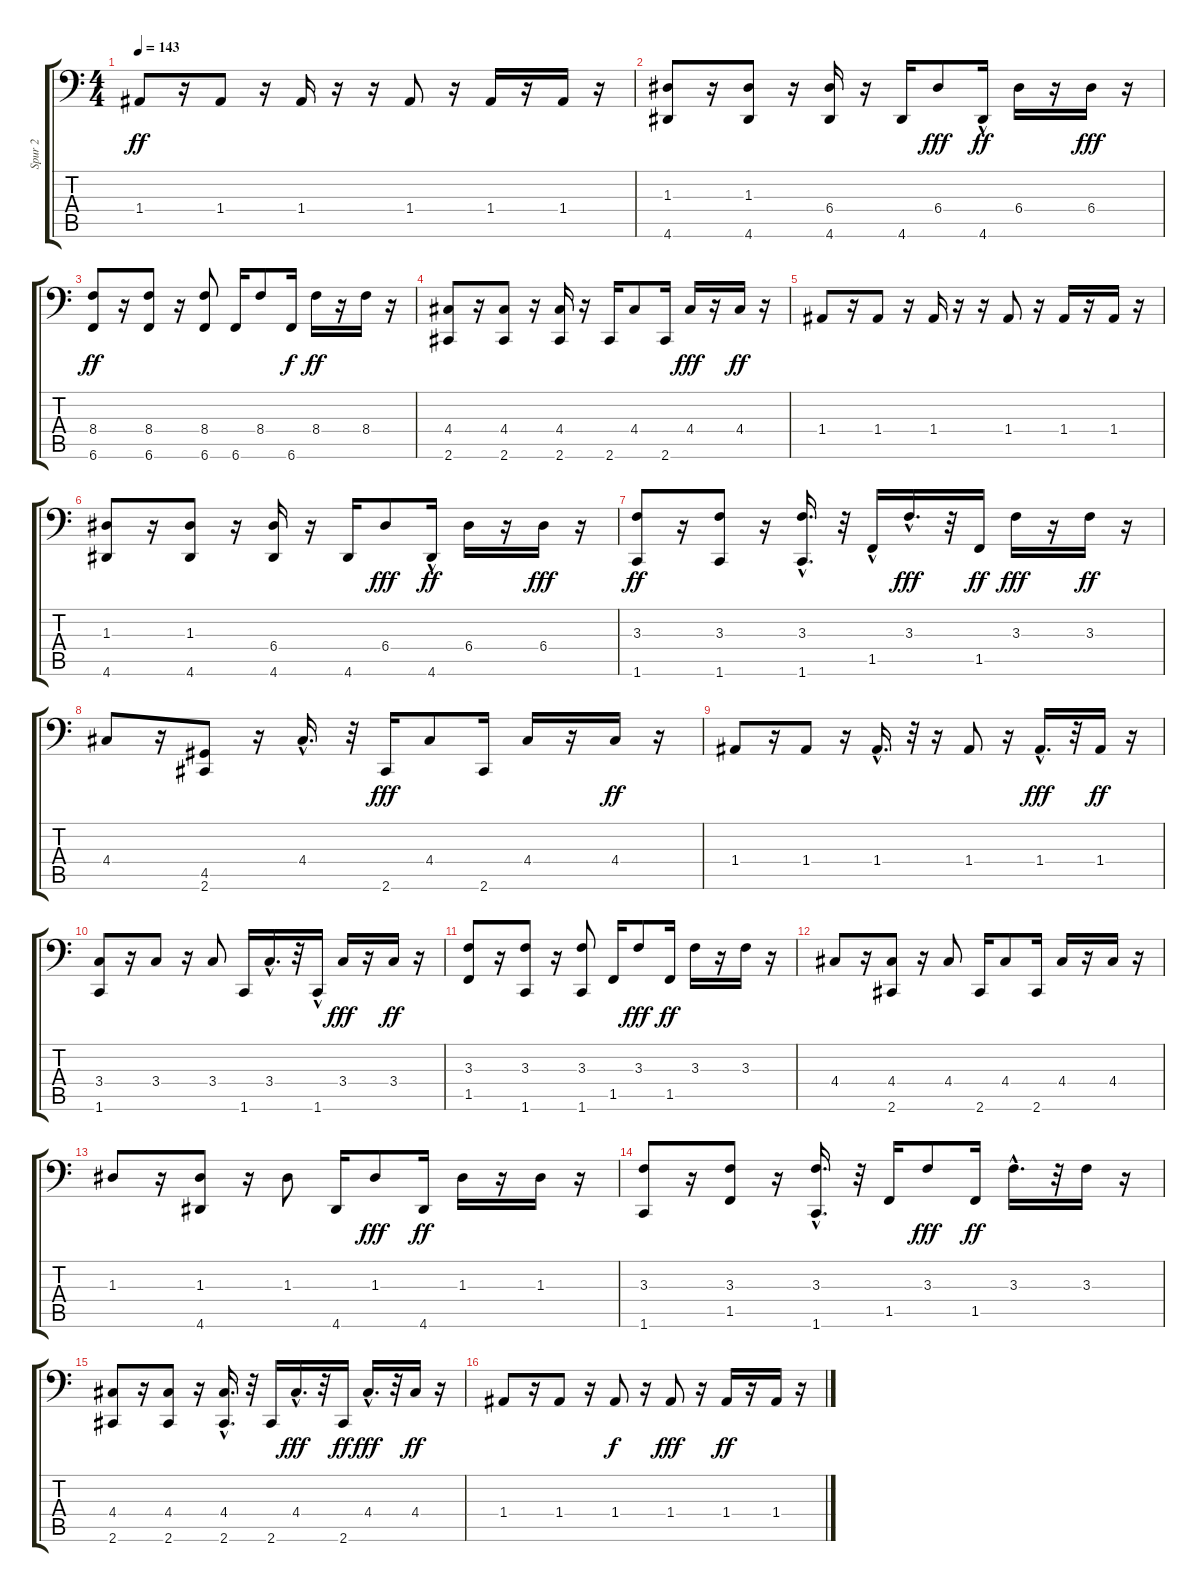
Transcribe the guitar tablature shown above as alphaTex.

\track ("Spur 2" "Spur 2") {instrument synthbass2}
\staff {score tabs}
\tuning (C3 G2 D2 A1 E1 B0) {hide}
\ts (4 4)
\tempo 143
\clef f4
\ks c
1.4.8{dy ff} r.16 1.4.8 r.16 1.4.16 r.16 r.16 1.4.8 r.16 1.4.16 r.16 1.4.16 r.16 |
(1.3 4.6).8 r.16 (1.3 4.6).8 r.16 (6.4 4.6).16 r.16 4.6.16 6.4.8{dy fff} 4.6{hac}.16{dy ff} 6.4.16 r.16 6.4.16{dy fff} r.16 |
(8.4 6.6).8{dy ff} r.16 (8.4 6.6).8 r.16 (8.4 6.6).8 6.6.16 8.4.8 6.6.16{dy f} 8.4.16{dy ff} r.16 8.4.16 r.16 |
(4.4 2.6).8 r.16 (4.4 2.6).8 r.16 (4.4 2.6).16 r.16 2.6.16 4.4.8 2.6.16 4.4.16{dy fff} r.16 4.4.16{dy ff} r.16 |
1.4.8 r.16 1.4.8 r.16 1.4.16 r.16 r.16 1.4.8 r.16 1.4.16 r.16 1.4.16 r.16 |
(1.3 4.6).8 r.16 (1.3 4.6).8 r.16 (6.4 4.6).16 r.16 4.6.16 6.4.8{dy fff} 4.6{hac}.16{dy ff} 6.4.16 r.16 6.4.16{dy fff} r.16 |
(3.3 1.6).8{dy ff} r.16 (3.3 1.6).8 r.16 (3.3{hac} 1.6).16{d} r.32 1.5{hac}.16 3.3{hac}.16{d dy fff} r.32 1.5.16{dy ff} 3.3.16{dy fff} r.16 3.3.16{dy ff} r.16 |
4.4.8 r.16 (4.5 2.6).8 r.16 4.4{hac}.16{d} r.32 2.6.16{dy fff} 4.4.8 2.6.16 4.4.16 r.16 4.4.16{dy ff} r.16 |
1.4.8 r.16 1.4.8 r.16 1.4{hac}.16{d} r.32 r.16 1.4.8 r.16 1.4{hac}.16{d dy fff} r.32 1.4.16{dy ff} r.16 |
(3.4 1.6).8 r.16 3.4.8 r.16 3.4.8 1.6.16 3.4{hac}.16{d} r.32 1.6{hac}.16 3.4.16{dy fff} r.16 3.4.16{dy ff} r.16 |
(3.3 1.5).8 r.16 (3.3 1.6).8 r.16 (3.3 1.6).8 1.5.16 3.3.8{dy fff} 1.5.16{dy ff} 3.3.16 r.16 3.3.16 r.16 |
4.4.8 r.16 (4.4 2.6).8 r.16 4.4.8 2.6.16 4.4.8 2.6.16 4.4.16 r.16 4.4.16 r.16 |
1.3.8 r.16 (1.3 4.6).8 r.16 1.3.8 4.6.16 1.3.8{dy fff} 4.6.16{dy ff} 1.3.16 r.16 1.3.16 r.16 |
(3.3 1.6).8 r.16 (3.3 1.5).8 r.16 (3.3{hac} 1.6).16{d} r.32 1.5.16 3.3.8{dy fff} 1.5.16{dy ff} 3.3{hac}.16{d} r.32 3.3.16 r.16 |
(4.4 2.6).8 r.16 (4.4 2.6).8 r.16 (4.4{hac} 2.6{hac}).16{d} r.32 2.6.16 4.4{hac}.16{d dy fff} r.32 2.6.16{dy ff} 4.4{hac}.16{d dy fff} r.32 4.4.16{dy ff} r.16 |
1.4.8 r.16 1.4.8 r.16 1.4.8{dy f} r.16 1.4.8{dy fff} r.16 1.4.16{dy ff} r.16 1.4.16 r.16
